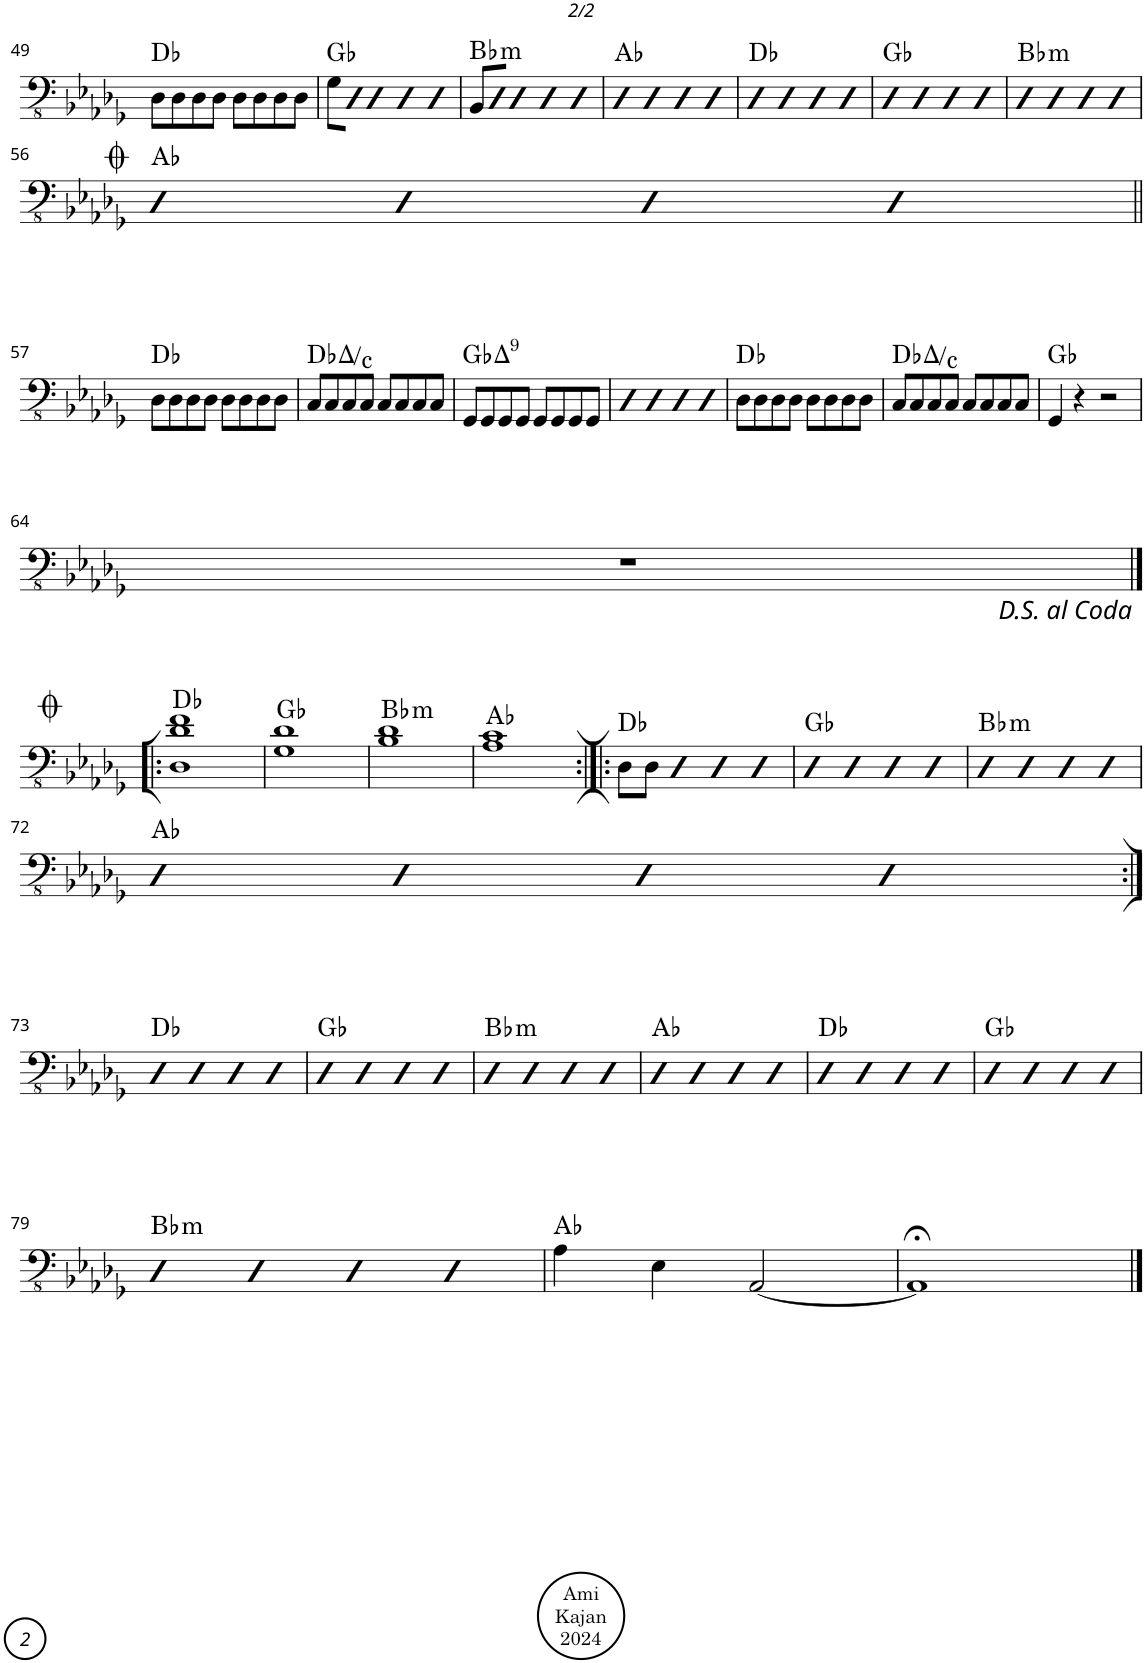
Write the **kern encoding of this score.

**kern	**harte
*part1	*part1
*staff1	*
*I"Acoustic Bass	*
*I'Bass	*
!!LO:PB:g=z
*clefFv4	*
*k[b-e-a-d-g-]	*
*M4/4	*
*met(c)	*
=49	=49
8DD-\L	Db:maj
8DD-\	.
8DD-\	.
8DD-\J	.
8DD-\L	.
8DD-\	.
8DD-\	.
8DD-\J	.
=50	=50
8GG-\L	Gb:maj
8DD-J	.
4DD-	.
4DD-	.
4DD-	.
=51	=51
!	!LO:H:kt=m
8BBB-/L	Bb:min
8DD-J	.
4DD-	.
4DD-	.
4DD-	.
=52	=52
4DD-	Ab:maj
4DD-	.
4DD-	.
4DD-	.
=53	=53
4DD-	Db:maj
4DD-	.
4DD-	.
4DD-	.
=54	=54
4DD-	Gb:maj
4DD-	.
4DD-	.
4DD-	.
=55	=55
!	!LO:H:kt=m
4DD-	Bb:min
4DD-	.
4DD-	.
4DD-	.
!!LO:LB:g=z
=56	=56
4DD-	Ab:maj
4DD-	.
4DD-	.
4DD-	.
!!LO:LB:g=z
=57||	=57||
8DD-\L	Db:maj
8DD-\	.
8DD-\	.
8DD-\J	.
8DD-\L	.
8DD-\	.
8DD-\	.
8DD-\J	.
=58	=58
8CC/L	Db:maj/7
8CC/	.
8CC/	.
8CC/J	.
8CC/L	.
8CC/	.
8CC/	.
8CC/J	.
=59	=59
!	!LO:H:kt=9
8GGG-/L	Gb:maj9
8GGG-/	.
8GGG-/	.
8GGG-/J	.
8GGG-/L	.
8GGG-/	.
8GGG-/	.
8GGG-/J	.
=60	=60
4EE-	.
4EE-	.
4EE-	.
4EE-	.
=61	=61
8DD-\L	Db:maj
8DD-\	.
8DD-\	.
8DD-\J	.
8DD-\L	.
8DD-\	.
8DD-\	.
8DD-\J	.
=62	=62
8CC/L	Db:maj/7
8CC/	.
8CC/	.
8CC/J	.
8CC/L	.
8CC/	.
8CC/	.
8CC/J	.
=63	=63
4GGG-/	Gb:maj
4r	.
2r	.
!!LO:LB:g=z
=64	=64
1r	.
!!LO:LB:g=z
=65|!:	=65|!:
1DD- 1D- 1F	Db:maj
=66	=66
1GG- 1D-	Gb:maj
=67	=67
!	!LO:H:kt=m
1BB- 1D-	Bb:min
=68	=68
1AA- 1C	Ab:maj
=69:|!|:	=69:|!|:
8DD-\L	Db:maj
8DD-\J	.
4DD-	.
4DD-	.
4DD-	.
=70	=70
4DD-	Gb:maj
4DD-	.
4DD-	.
4DD-	.
=71	=71
!	!LO:H:kt=m
4DD-	Bb:min
4DD-	.
4DD-	.
4DD-	.
!!LO:LB:g=z
=72	=72
4DD-	Ab:maj
4DD-	.
4DD-	.
4DD-	.
!!LO:LB:g=z
=73:|!	=73:|!
4DD-	Db:maj
4DD-	.
4DD-	.
4DD-	.
=74	=74
4DD-	Gb:maj
4DD-	.
4DD-	.
4DD-	.
=75	=75
!	!LO:H:kt=m
4DD-	Bb:min
4DD-	.
4DD-	.
4DD-	.
=76	=76
4DD-	Ab:maj
4DD-	.
4DD-	.
4DD-	.
=77	=77
4DD-	Db:maj
4DD-	.
4DD-	.
4DD-	.
=78	=78
4DD-	Gb:maj
4DD-	.
4DD-	.
4DD-	.
!!LO:LB:g=z
=79	=79
!	!LO:H:kt=m
4DD-	Bb:min
4DD-	.
4DD-	.
4DD-	.
=80	=80
4AA-\	Ab:maj
4EE-\	.
[2AAA-/	.
=81	=81
1AAA-;<]	.
==	==
*-	*-
